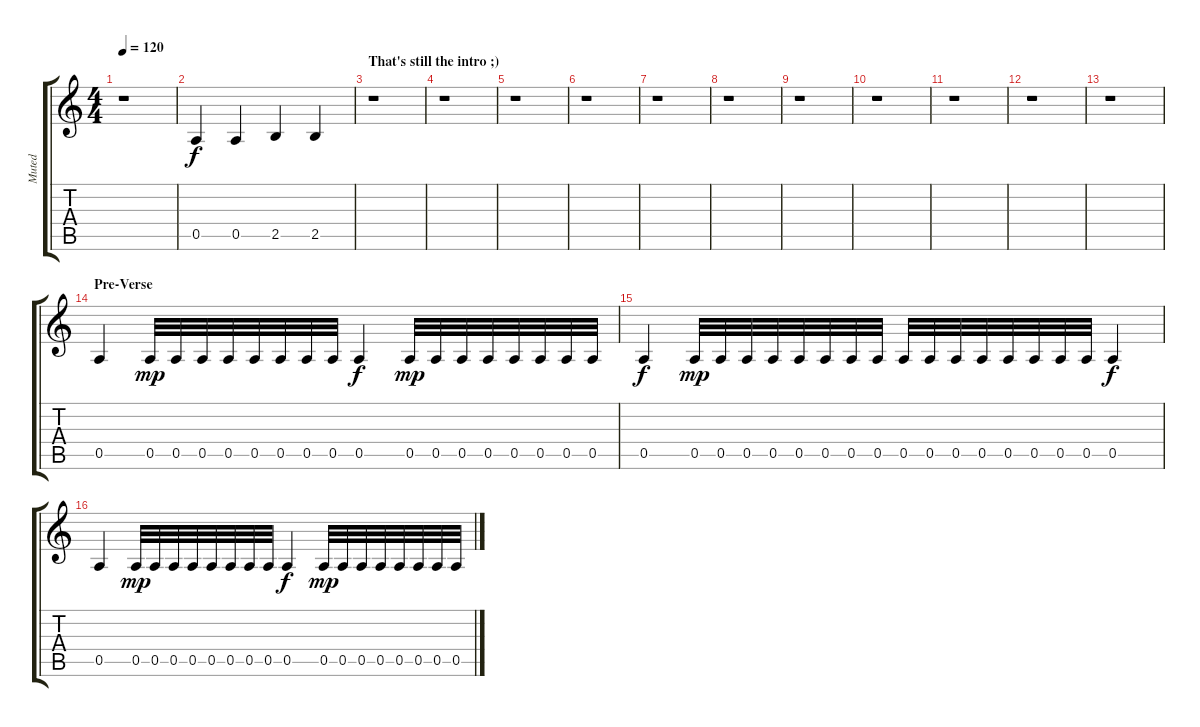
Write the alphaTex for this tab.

\track ("Muted" "Muted") {instrument electricguitarmuted}
\staff {score tabs}
\tuning (E4 B3 G3 D3 A2 E2) {hide}
\ts (4 4)
\tempo 120
\clef g2
\ks c
r.1{dy f} |
0.5.4 0.5.4 2.5.4 2.5.4 |
\section ("" "That's still the intro ;)")
r.1 |
r.1 |
r.1 |
r.1 |
r.1 |
r.1 |
r.1 |
r.1 |
r.1 |
r.1 |
r.1 |
\section ("" "Pre-Verse")
0.5.4 0.5.32{dy mp} 0.5.32 0.5.32 0.5.32 0.5.32 0.5.32 0.5.32 0.5.32 0.5.4{dy f} 0.5.32{dy mp} 0.5.32 0.5.32 0.5.32 0.5.32 0.5.32 0.5.32 0.5.32 |
0.5.4{dy f} 0.5.32{dy mp} 0.5.32 0.5.32 0.5.32 0.5.32 0.5.32 0.5.32 0.5.32 0.5.32 0.5.32 0.5.32 0.5.32 0.5.32 0.5.32 0.5.32 0.5.32 0.5.4{dy f} |
0.5.4 0.5.32{dy mp} 0.5.32 0.5.32 0.5.32 0.5.32 0.5.32 0.5.32 0.5.32 0.5.4{dy f} 0.5.32{dy mp} 0.5.32 0.5.32 0.5.32 0.5.32 0.5.32 0.5.32 0.5.32
